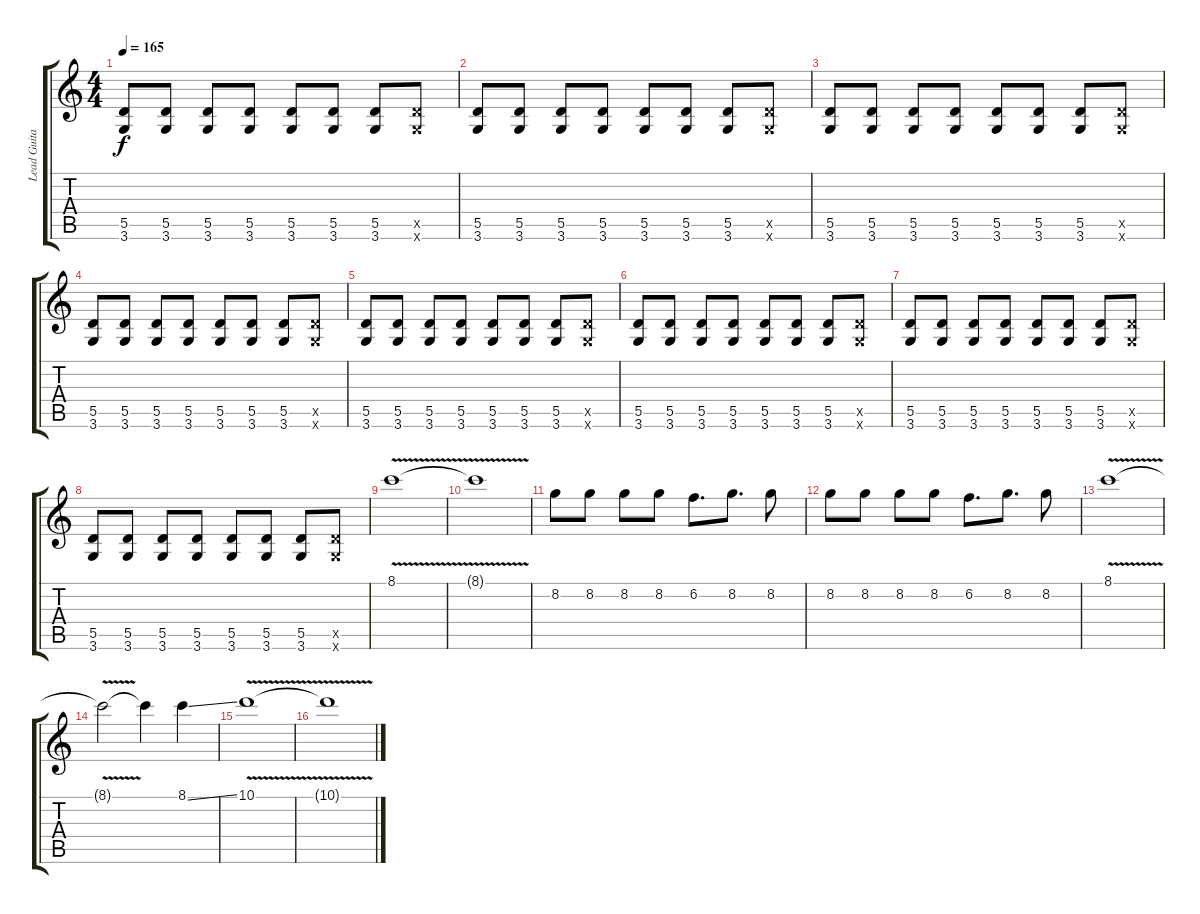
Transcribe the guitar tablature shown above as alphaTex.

\track ("Lead Guitar" "Lead Guita") {instrument distortionguitar}
\staff {score tabs}
\tuning (E4 B3 G3 D3 A2 E2) {hide}
\ts (4 4)
\tempo 165
\clef g2
\ks c
(5.5 3.6).8{dy f instrument distortionguitar} (5.5 3.6).8 (5.5 3.6).8 (5.5 3.6).8 (5.5 3.6).8 (5.5 3.6).8 (5.5 3.6).8 (5.5{x} 3.6{x}).8 |
(5.5 3.6).8 (5.5 3.6).8 (5.5 3.6).8 (5.5 3.6).8 (5.5 3.6).8 (5.5 3.6).8 (5.5 3.6).8 (5.5{x} 3.6{x}).8 |
(5.5 3.6).8 (5.5 3.6).8 (5.5 3.6).8 (5.5 3.6).8 (5.5 3.6).8 (5.5 3.6).8 (5.5 3.6).8 (5.5{x} 3.6{x}).8 |
(5.5 3.6).8 (5.5 3.6).8 (5.5 3.6).8 (5.5 3.6).8 (5.5 3.6).8 (5.5 3.6).8 (5.5 3.6).8 (5.5{x} 3.6{x}).8 |
(5.5 3.6).8 (5.5 3.6).8 (5.5 3.6).8 (5.5 3.6).8 (5.5 3.6).8 (5.5 3.6).8 (5.5 3.6).8 (5.5{x} 3.6{x}).8 |
(5.5 3.6).8 (5.5 3.6).8 (5.5 3.6).8 (5.5 3.6).8 (5.5 3.6).8 (5.5 3.6).8 (5.5 3.6).8 (5.5{x} 3.6{x}).8 |
(5.5 3.6).8 (5.5 3.6).8 (5.5 3.6).8 (5.5 3.6).8 (5.5 3.6).8 (5.5 3.6).8 (5.5 3.6).8 (5.5{x} 3.6{x}).8 |
(5.5 3.6).8 (5.5 3.6).8 (5.5 3.6).8 (5.5 3.6).8 (5.5 3.6).8 (5.5 3.6).8 (5.5 3.6).8 (5.5{x} 3.6{x}).8 |
8.1{v}.1 |
8.1{t}.1 |
8.2.8 8.2.8 8.2.8 8.2.8 6.2.8{d} 8.2.8{d} 8.2.8 |
8.2.8 8.2.8 8.2.8 8.2.8 6.2.8{d} 8.2.8{d} 8.2.8 |
8.1{v}.1 |
8.1{t}.2 8.1{t}.4 8.1{ss}.4 |
10.1{v}.1 |
10.1{t}.1
